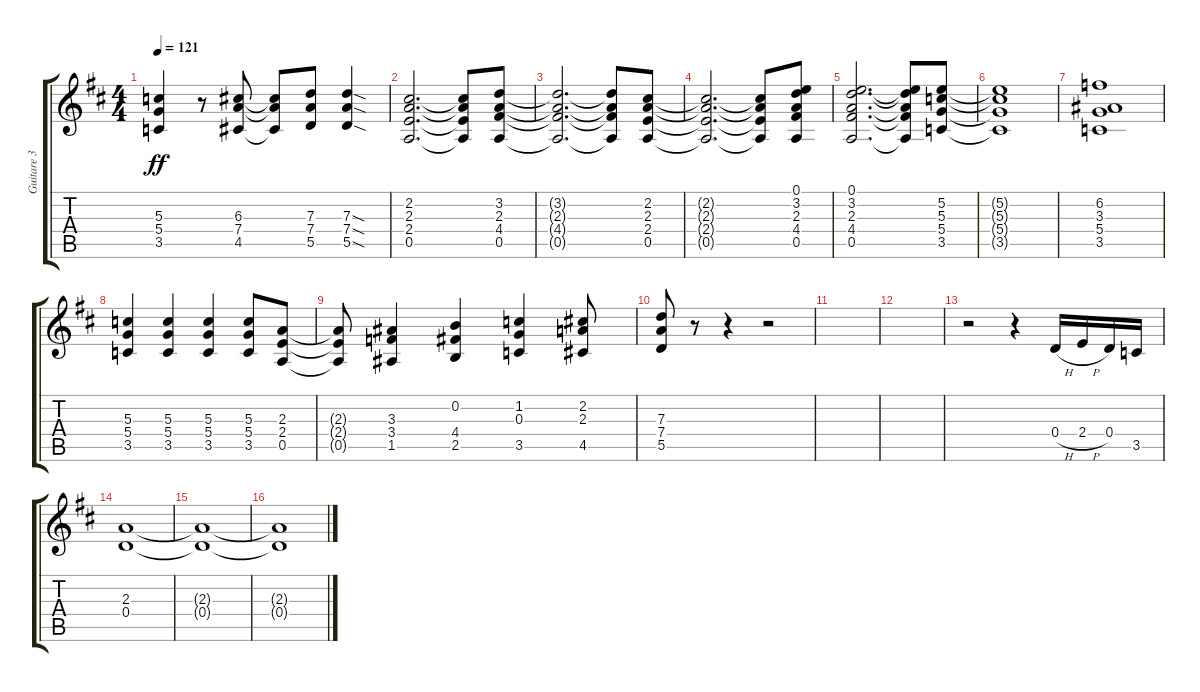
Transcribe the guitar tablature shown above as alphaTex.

\track ("Guitare 3" "Guitare 3") {instrument overdrivenguitar}
\staff {score tabs}
\tuning (E4 B3 G3 D3 A2 E2) {hide}
\ts (4 4)
\tempo 121
\clef g2
\ks d
(5.3 5.4 3.5).4{dy ff} r.8 (6.3 7.4 4.5).8 (6.3{t} 7.4{t} 4.5{t}).8 (7.3 7.4 5.5).8 (7.3{sod} 7.4{sod} 5.5{sod}).4 |
(2.2 2.3 2.4 0.5).2{d} (2.2{t} 2.3{t} 2.4{t} 0.5{t}).8 (3.2 2.3 4.4 0.5).8 |
(3.2{t} 2.3{t} 4.4{t} 0.5{t}).2{d} (3.2{t} 2.3{t} 4.4{t} 0.5{t}).8 (2.2 2.3 2.4 0.5).8 |
(2.2{t} 2.3{t} 2.4{t} 0.5{t}).2{d} (2.2{t} 2.3{t} 2.4{t} 0.5{t}).8 (0.1 3.2 2.3 4.4 0.5).8 |
(0.1 3.2 2.3 4.4 0.5).2{d} (0.1{t} 3.2{t} 2.3{t} 4.4{t} 0.5{t}).8 (5.2 5.3 5.4 3.5).8 |
(5.2{t} 5.3{t} 5.4{t} 3.5{t}).1 |
(6.2 3.3 5.4 3.5).1 |
(5.3 5.4 3.5).4 (5.3 5.4 3.5).4 (5.3 5.4 3.5).4 (5.3 5.4 3.5).8 (2.3 2.4 0.5).8 |
(2.3{t} 2.4{t} 0.5{t}).8 (3.3 3.4 1.5).4 (0.2 4.4 2.5).4 (1.2 0.3 3.5).4 (2.2 2.3 4.5).8 |
(7.3 7.4 5.5).8 r.8 r.4 r.2 |
|
|
r.2 r.4 0.4{h}.16 2.4{h}.16 0.4.16 3.5.16 |
(2.3 0.4).1 |
(2.3{t} 0.4{t}).1 |
(2.3{t} 0.4{t}).1
